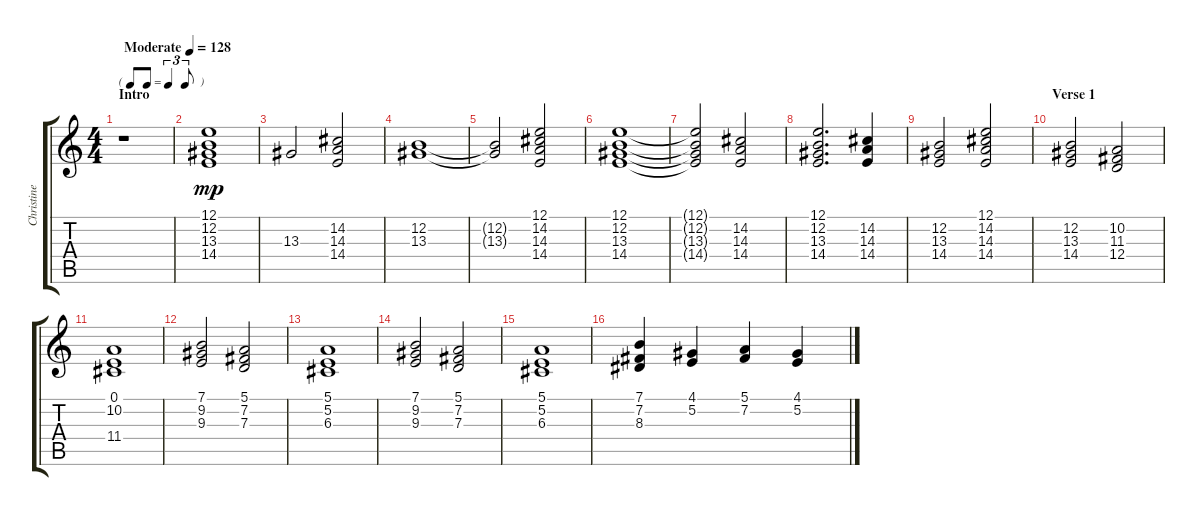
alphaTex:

\track ("Christine McVie - Vox Continental" "Christine ") {instrument drawbarorgan}
\staff {score tabs}
\tuning (E4 B3 G3 D3 A2 E2) {hide}
\ts (4 4)
\tf triplet8th
\section ("" "Intro")
\tempo (128 "Moderate")
\clef g2
\ks c
r.1{dy mp instrument drawbarorgan} |
(12.1 12.2 13.3 14.4).1 |
13.3.2 (14.2 14.3 14.4).2 |
(12.2 13.3).1 |
(12.2{t} 13.3{t}).2 (12.1 14.2 14.3 14.4).2 |
(12.1 12.2 13.3 14.4).1 |
(12.1{t} 12.2{t} 13.3{t} 14.4{t}).2 (14.2 14.3 14.4).2 |
(12.1 12.2 13.3 14.4).2{d} (14.2 14.3 14.4).4 |
(12.2 13.3 14.4).2 (12.1 14.2 14.3 14.4).2 |
\section ("" "Verse 1")
(12.2 13.3 14.4).2 (10.2 11.3 12.4).2 |
(0.1 10.2 11.4).1 |
(7.1 9.2 9.3).2 (5.1 7.2 7.3).2 |
(5.1 5.2 6.3).1 |
(7.1 9.2 9.3).2 (5.1 7.2 7.3).2 |
(5.1 5.2 6.3).1 |
(7.1 7.2 8.3).4 (4.1 5.2).4 (5.1 7.2).4 (4.1 5.2).4
